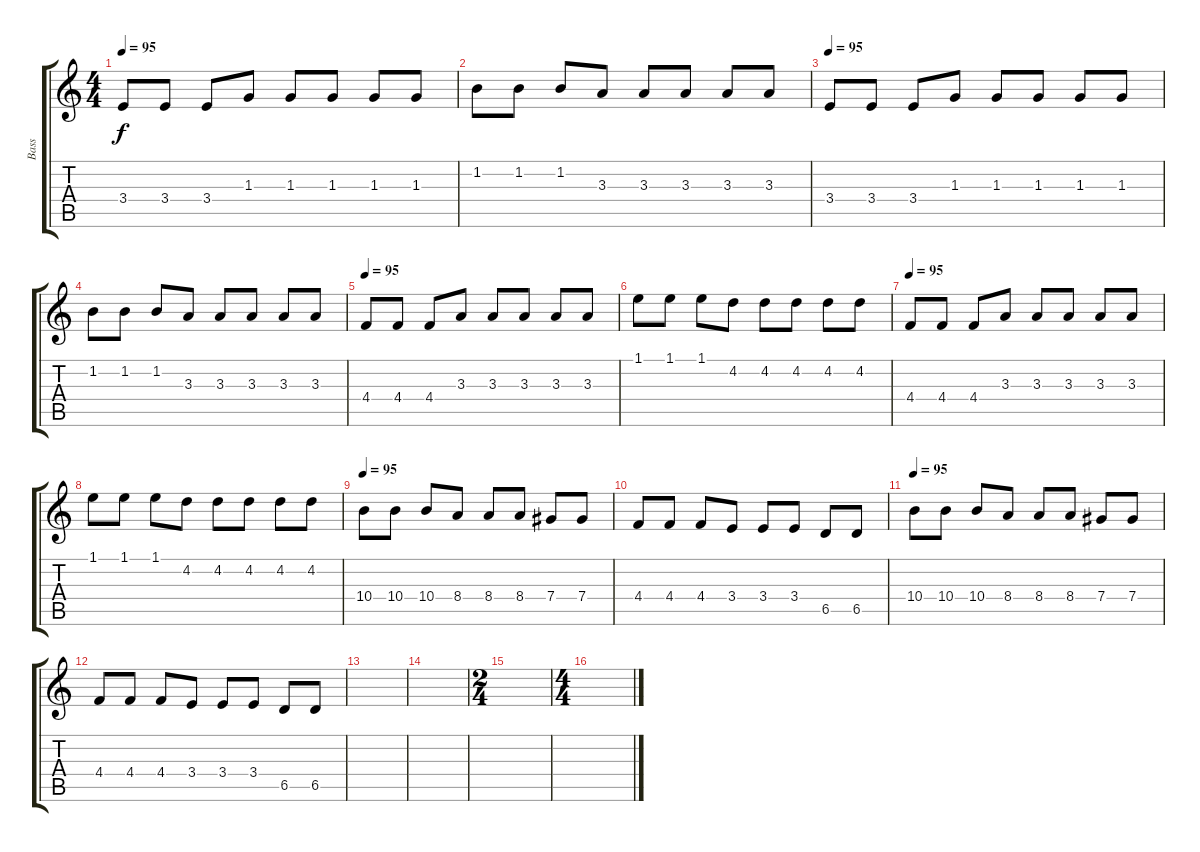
\track ("Bass" "Bass") {instrument electricbassfinger}
\staff {score tabs}
\tuning (Eb4 Bb3 Gb3 Db3 Ab2 Eb2) {hide}
\ts (4 4)
\tempo 95
\clef g2
\ks c
3.4.8{dy f} 3.4.8 3.4.8 1.3.8 1.3.8 1.3.8 1.3.8 1.3.8 |
1.2.8 1.2.8 1.2.8 3.3.8 3.3.8 3.3.8 3.3.8 3.3.8 |
\tempo 95
3.4.8 3.4.8 3.4.8 1.3.8 1.3.8 1.3.8 1.3.8 1.3.8 |
1.2.8 1.2.8 1.2.8 3.3.8 3.3.8 3.3.8 3.3.8 3.3.8 |
\tempo 95
4.4.8 4.4.8 4.4.8 3.3.8 3.3.8 3.3.8 3.3.8 3.3.8 |
1.1.8 1.1.8 1.1.8 4.2.8 4.2.8 4.2.8 4.2.8 4.2.8 |
\tempo 95
4.4.8 4.4.8 4.4.8 3.3.8 3.3.8 3.3.8 3.3.8 3.3.8 |
1.1.8 1.1.8 1.1.8 4.2.8 4.2.8 4.2.8 4.2.8 4.2.8 |
\tempo 95
10.4.8 10.4.8 10.4.8 8.4.8 8.4.8 8.4.8 7.4.8 7.4.8 |
4.4.8 4.4.8 4.4.8 3.4.8 3.4.8 3.4.8 6.5.8 6.5.8 |
\tempo 95
10.4.8 10.4.8 10.4.8 8.4.8 8.4.8 8.4.8 7.4.8 7.4.8 |
4.4.8 4.4.8 4.4.8 3.4.8 3.4.8 3.4.8 6.5.8 6.5.8 |
|
|
\ts (2 4)
|
\ts (4 4)
